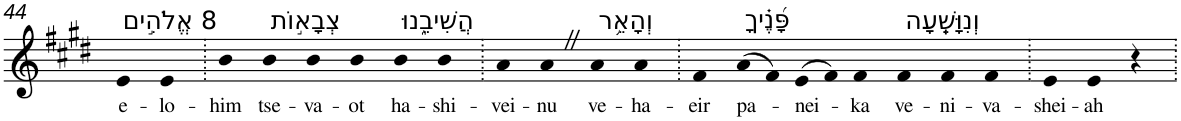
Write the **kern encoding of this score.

**kern	**text
*part1	*part1
*staff1	*staff1
*I"Piano	*
*I'Pno	*
!!LO:PB:g=z
*clefG2	*
*k[f#c#g#d#]	*
*E:	*
=44	=44
!LO:TX:a:t=8 אֱלֹהִ֣ים	!
!	!LO:LY:b
4e	e-
!	!LO:LY:b
4e	-lo-
=45.	=45.
!	!LO:LY:b
4b	-him
!LO:TX:a:t=צְבָא֣וֹת	!
!	!LO:LY:b
4b	tse-
!	!LO:LY:b
4b	-va-
!	!LO:LY:b
4b	-ot
!LO:TX:a:t=הֲשִׁיבֵ֑נוּ	!
!	!LO:LY:b
4b	ha-
!	!LO:LY:b
4b	-shi-
=46.	=46.
!	!LO:LY:b
4a	-vei-
!	!LO:LY:b
4aZ	-nu
!LO:TX:a:t=וְהָאֵ֥ר	!
!	!LO:LY:b
4a	ve-
!	!LO:LY:b
4a	-ha-
=47.	=47.
!	!LO:LY:b
4f#	-eir
!LO:TX:a:t=פָּ֝נֶ֗יךָ	!
!	!LO:LY:b
(>8a	pa-
8f#)	.
!	!LO:LY:b
(>8e	-nei-
8f#)	.
!	!LO:LY:b
4f#	-ka
!LO:TX:a:t=וְנִוָּשֵֽׁעָה	!
!	!LO:LY:b
4f#	ve-
!	!LO:LY:b
4f#	-ni-
!	!LO:LY:b
4f#	-va-
=48.	=48.
!	!LO:LY:b
4e	-shei-
!	!LO:LY:b
4e	-ah
4r	.
=.	=.
*-	*-
